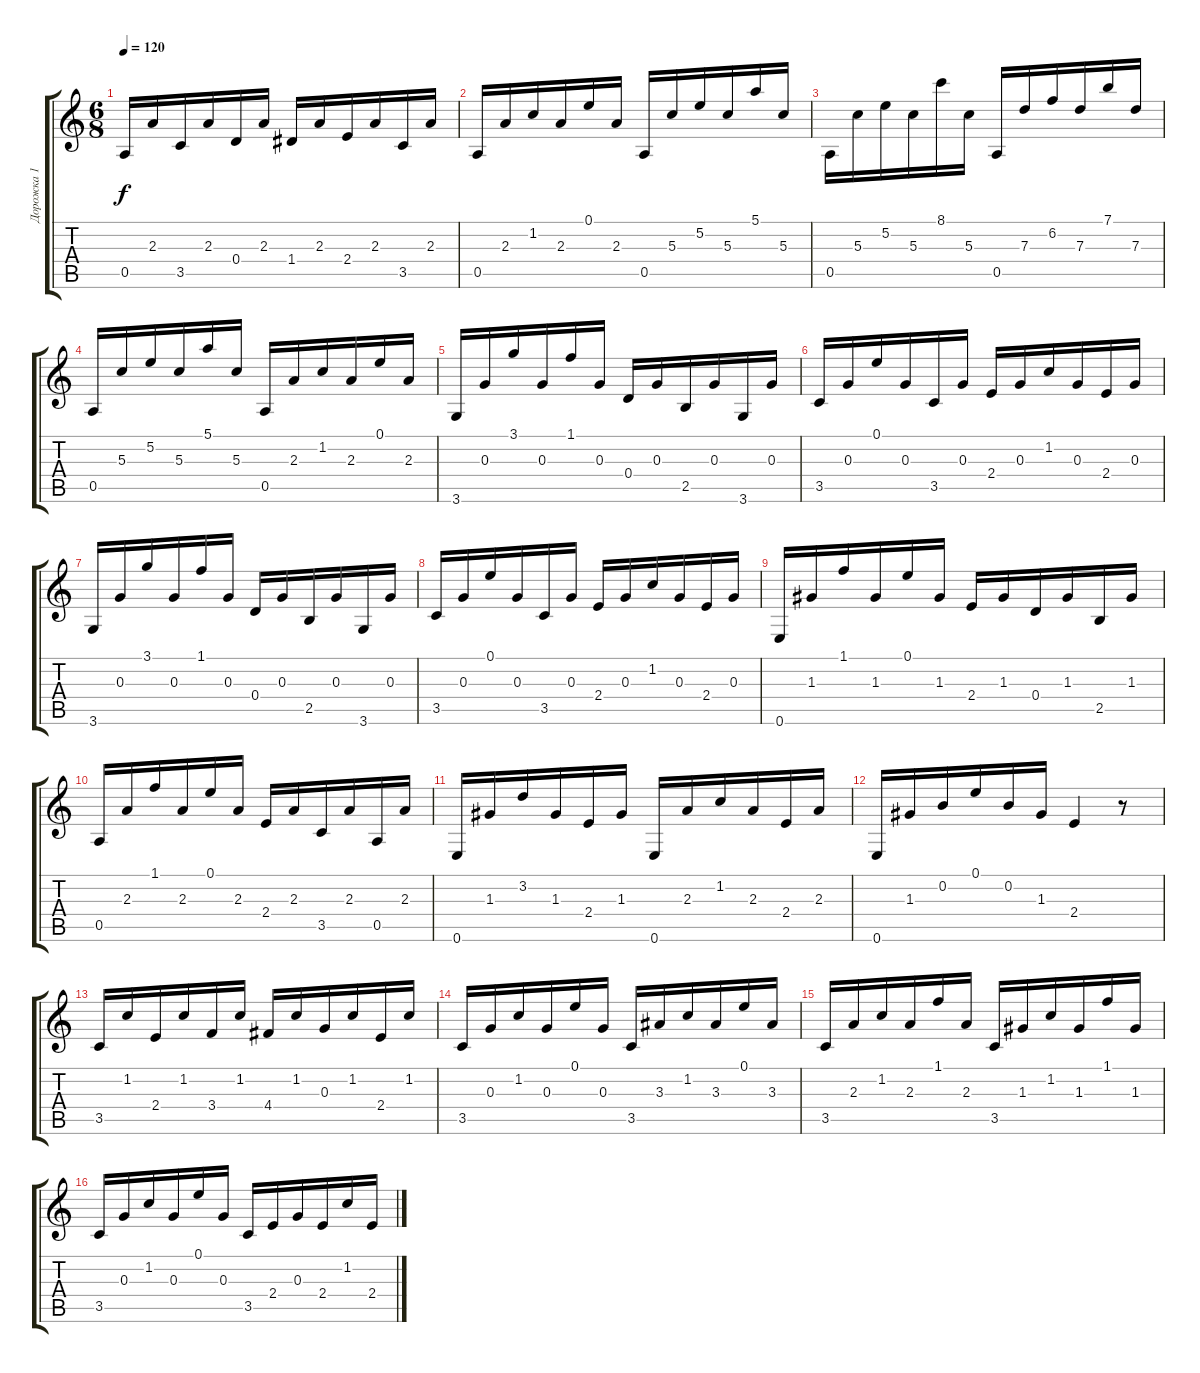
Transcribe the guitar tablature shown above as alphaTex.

\track ("Дорожка 1" "Дорожка 1") {instrument acousticguitarnylon}
\staff {score tabs}
\tuning (E4 B3 G3 D3 A2 E2) {hide}
\ts (6 8)
\tempo 120
\clef g2
\ks c
0.5.16{dy f} 2.3.16 3.5.16 2.3.16 0.4.16 2.3.16 1.4.16 2.3.16 2.4.16 2.3.16 3.5.16 2.3.16 |
0.5.16 2.3.16 1.2.16 2.3.16 0.1.16 2.3.16 0.5.16 5.3.16 5.2.16 5.3.16 5.1.16 5.3.16 |
0.5.16 5.3.16 5.2.16 5.3.16 8.1.16 5.3.16 0.5.16 7.3.16 6.2.16 7.3.16 7.1.16 7.3.16 |
0.5.16 5.3.16 5.2.16 5.3.16 5.1.16 5.3.16 0.5.16 2.3.16 1.2.16 2.3.16 0.1.16 2.3.16 |
3.6.16 0.3.16 3.1.16 0.3.16 1.1.16 0.3.16 0.4.16 0.3.16 2.5.16 0.3.16 3.6.16 0.3.16 |
3.5.16 0.3.16 0.1.16 0.3.16 3.5.16 0.3.16 2.4.16 0.3.16 1.2.16 0.3.16 2.4.16 0.3.16 |
3.6.16 0.3.16 3.1.16 0.3.16 1.1.16 0.3.16 0.4.16 0.3.16 2.5.16 0.3.16 3.6.16 0.3.16 |
3.5.16 0.3.16 0.1.16 0.3.16 3.5.16 0.3.16 2.4.16 0.3.16 1.2.16 0.3.16 2.4.16 0.3.16 |
0.6.16 1.3.16 1.1.16 1.3.16 0.1.16 1.3.16 2.4.16 1.3.16 0.4.16 1.3.16 2.5.16 1.3.16 |
0.5.16 2.3.16 1.1.16 2.3.16 0.1.16 2.3.16 2.4.16 2.3.16 3.5.16 2.3.16 0.5.16 2.3.16 |
0.6.16 1.3.16 3.2.16 1.3.16 2.4.16 1.3.16 0.6.16 2.3.16 1.2.16 2.3.16 2.4.16 2.3.16 |
0.6.16 1.3.16 0.2.16 0.1.16 0.2.16 1.3.16 2.4.4 r.8 |
3.5.16 1.2.16 2.4.16 1.2.16 3.4.16 1.2.16 4.4.16 1.2.16 0.3.16 1.2.16 2.4.16 1.2.16 |
3.5.16 0.3.16 1.2.16 0.3.16 0.1.16 0.3.16 3.5.16 3.3.16 1.2.16 3.3.16 0.1.16 3.3.16 |
3.5.16 2.3.16 1.2.16 2.3.16 1.1.16 2.3.16 3.5.16 1.3.16 1.2.16 1.3.16 1.1.16 1.3.16 |
3.5.16 0.3.16 1.2.16 0.3.16 0.1.16 0.3.16 3.5.16 2.4.16 0.3.16 2.4.16 1.2.16 2.4.16
